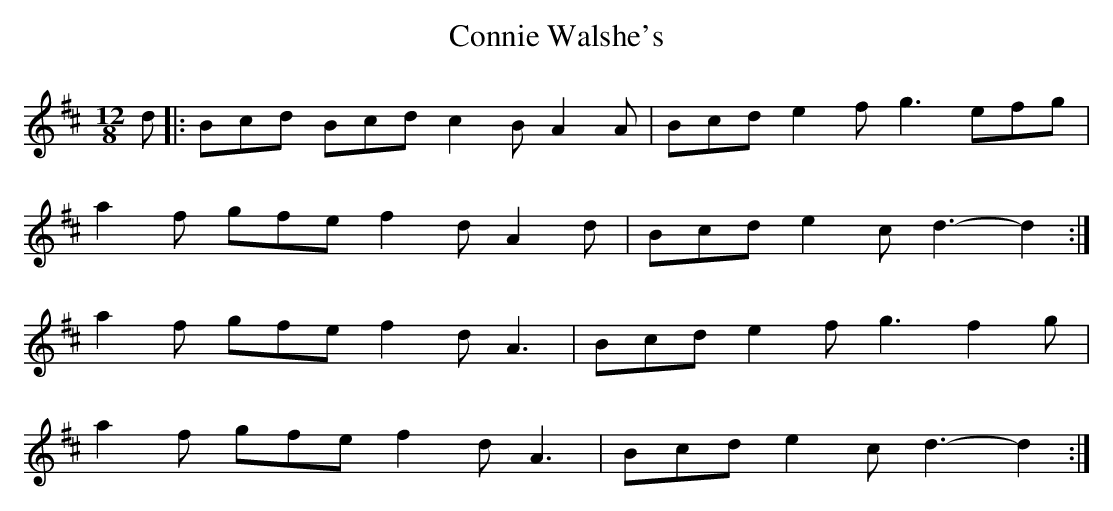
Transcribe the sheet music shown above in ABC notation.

X:1
T: Connie Walshe's
M: 12/8
L: 1/8
K: D
d |: Bcd Bcd c2 B A2 A | Bcd e2 f g3 efg |
a2 f gfe f2 d A2 d | Bcd e2 c d3-d2 :|
a2 f gfe f2 d A3 | Bcd e2 f g3 f2 g |
a2 f gfe f2 d A3 | Bcd e2 c d3-d2 :|
